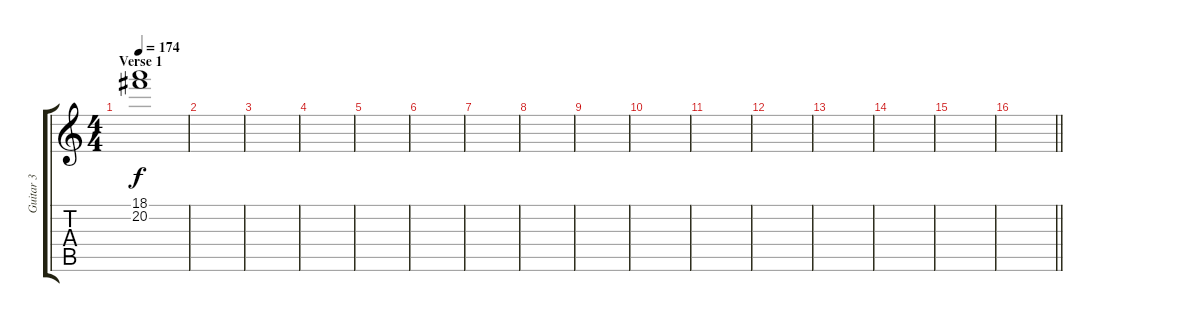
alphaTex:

\track ("Guitar 3" "Guitar 3") {instrument distortionguitar}
\staff {score tabs}
\tuning (Eb4 Bb3 Gb3 Db3 Ab2 Db2) {hide}
\ts (4 4)
\section ("" "Verse 1")
\tempo 174
\clef g2
\ks c
(18.1{t} 20.2{t}).1{dy f volume 0} |
|
|
|
|
|
|
|
|
|
|
|
|
|
|
\barLineRight lightlight
